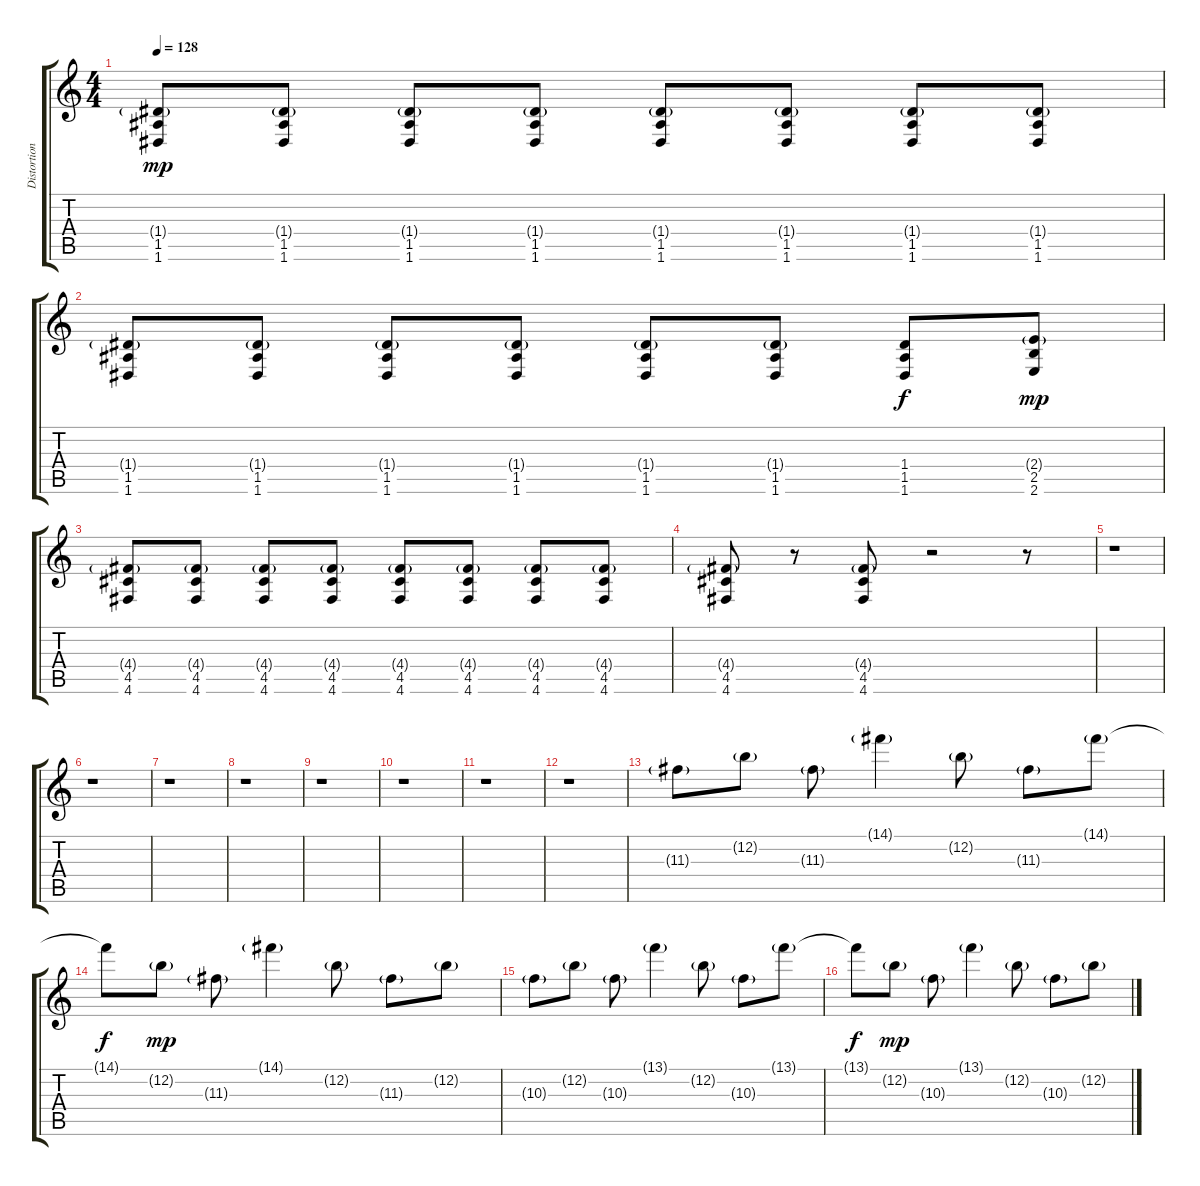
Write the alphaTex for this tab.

\track ("Distortion Guitar" "Distortion") {instrument distortionguitar}
\staff {score tabs}
\tuning (E4 B3 G3 D3 A2 D2) {hide}
\ts (4 4)
\tempo 128
\clef g2
\ks c
(1.4{g} 1.5 1.6).8{dy mp} (1.4{g} 1.5 1.6).8 (1.4{g} 1.5 1.6).8 (1.4{g} 1.5 1.6).8 (1.4{g} 1.5 1.6).8 (1.4{g} 1.5 1.6).8 (1.4{g} 1.5 1.6).8 (1.4{g} 1.5 1.6).8 |
(1.4{g} 1.5 1.6).8 (1.4{g} 1.5 1.6).8 (1.4{g} 1.5 1.6).8 (1.4{g} 1.5 1.6).8 (1.4{g} 1.5 1.6).8 (1.4{g} 1.5 1.6).8 (1.4 1.5 1.6).8{dy f} (2.4{g} 2.5 2.6).8{dy mp} |
(4.4{g} 4.5 4.6).8 (4.4{g} 4.5 4.6).8 (4.4{g} 4.5 4.6).8 (4.4{g} 4.5 4.6).8 (4.4{g} 4.5 4.6).8 (4.4{g} 4.5 4.6).8 (4.4{g} 4.5 4.6).8 (4.4{g} 4.5 4.6).8 |
(4.4{g} 4.5 4.6).8 r.8 (4.4{g} 4.5 4.6).8 r.2 r.8 |
r.1 |
r.1 |
r.1 |
r.1 |
r.1 |
r.1 |
r.1 |
r.1 |
11.3{g}.8 12.2{g}.8 11.3{g}.8 14.1{g}.4 12.2{g}.8 11.3{g}.8 14.1{g}.8 |
14.1{t}.8{dy f} 12.2{g}.8{dy mp} 11.3{g}.8 14.1{g}.4 12.2{g}.8 11.3{g}.8 12.2{g}.8 |
10.3{g}.8 12.2{g}.8 10.3{g}.8 13.1{g}.4 12.2{g}.8 10.3{g}.8 13.1{g}.8 |
13.1{t}.8{dy f} 12.2{g}.8{dy mp} 10.3{g}.8 13.1{g}.4 12.2{g}.8 10.3{g}.8 12.2{g}.8
